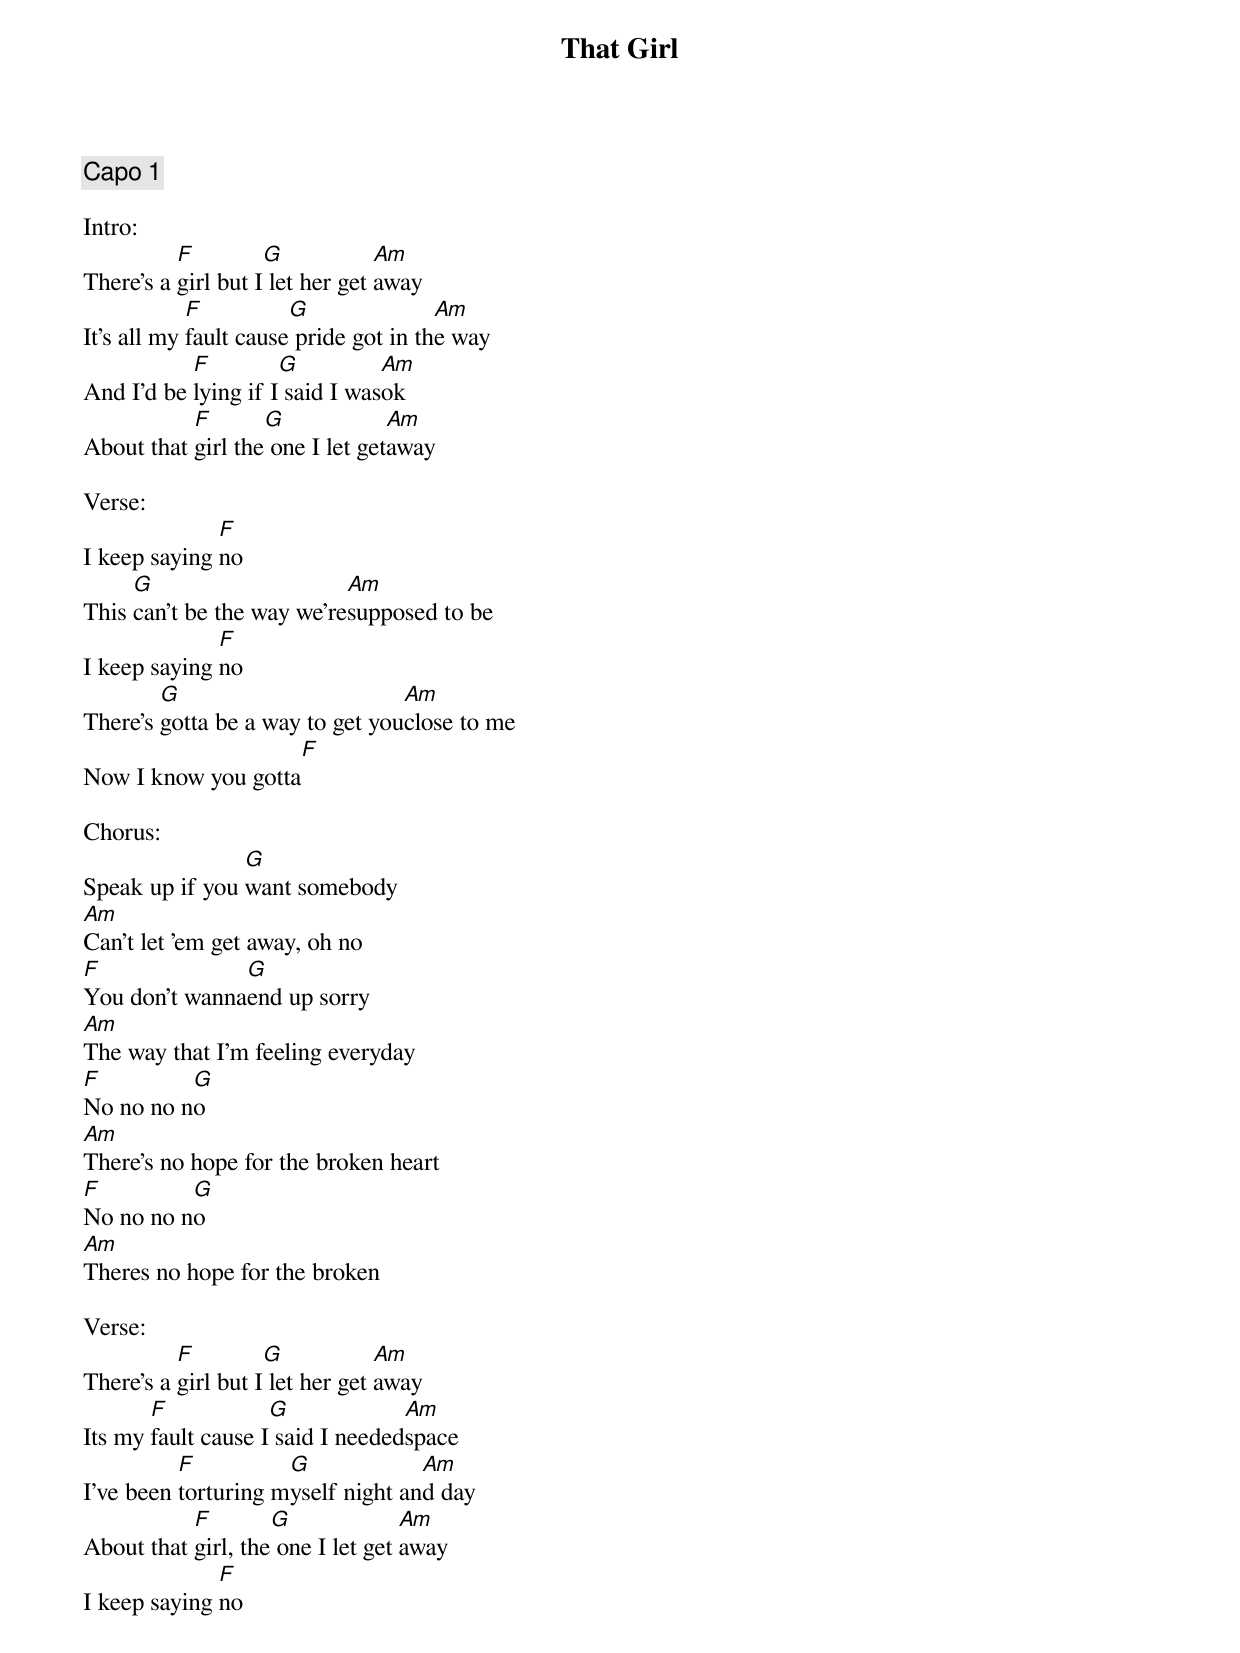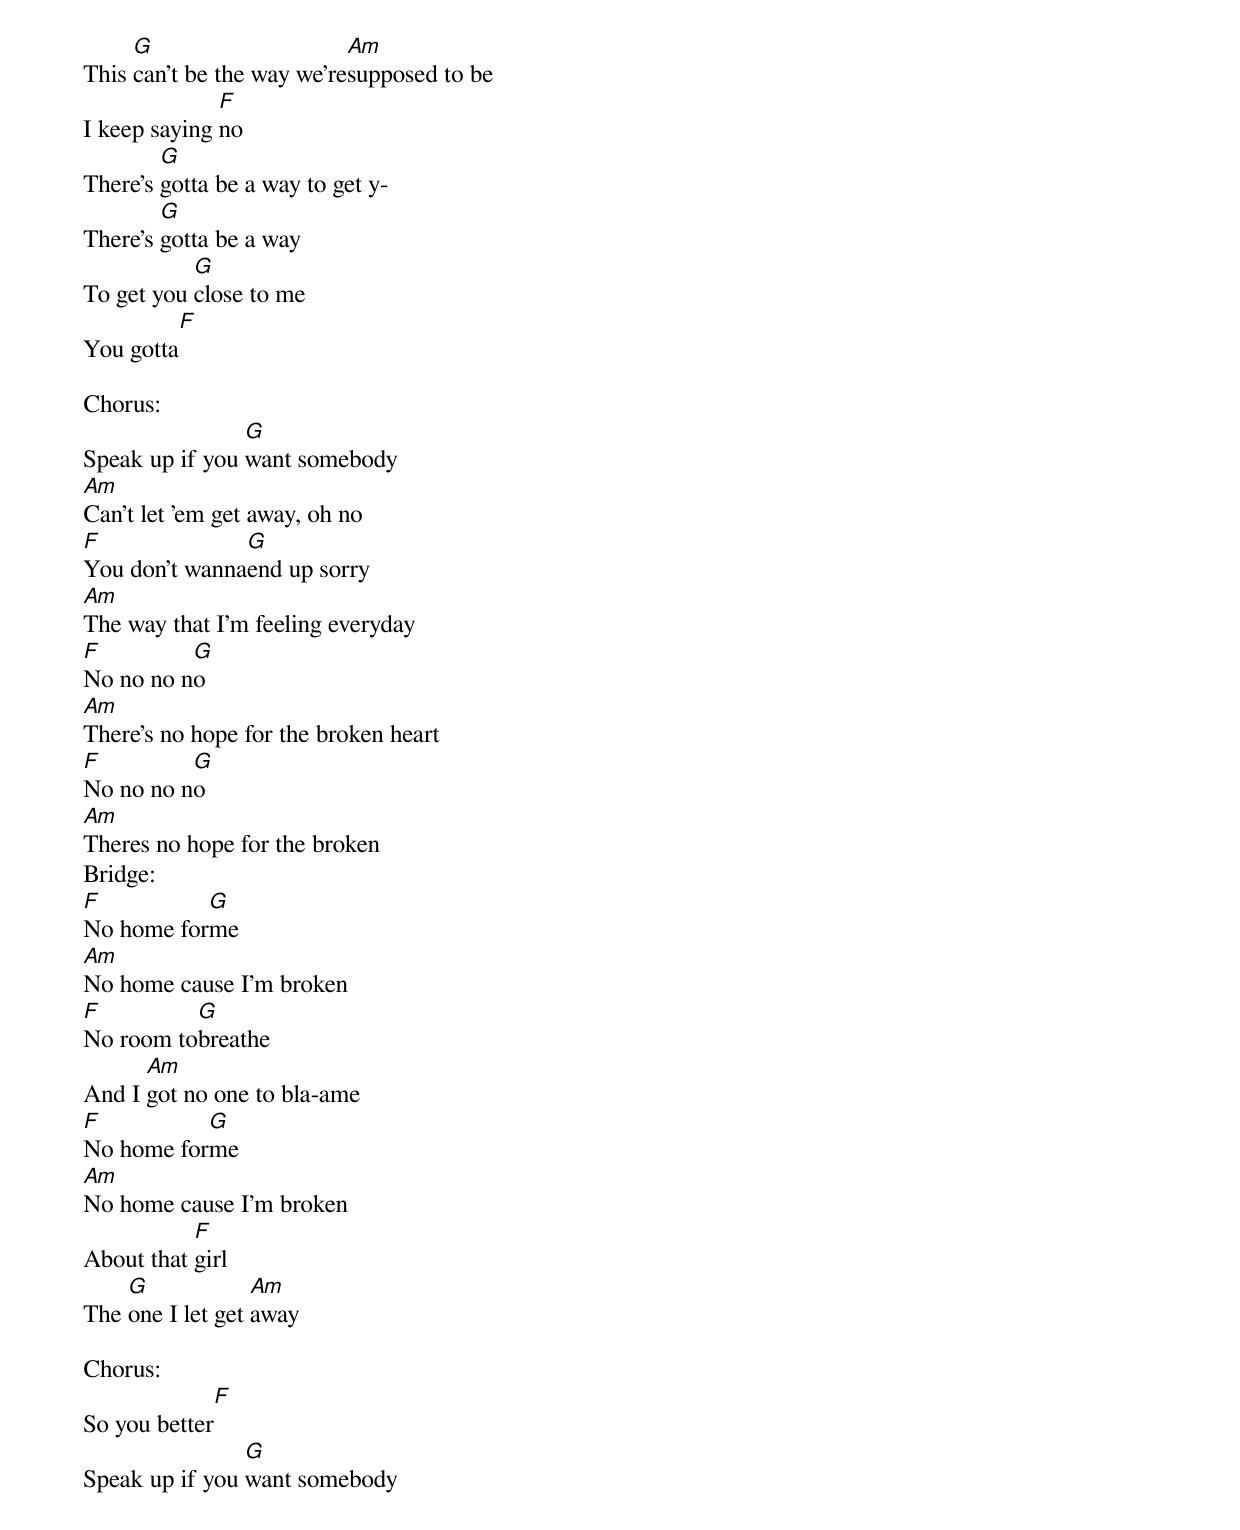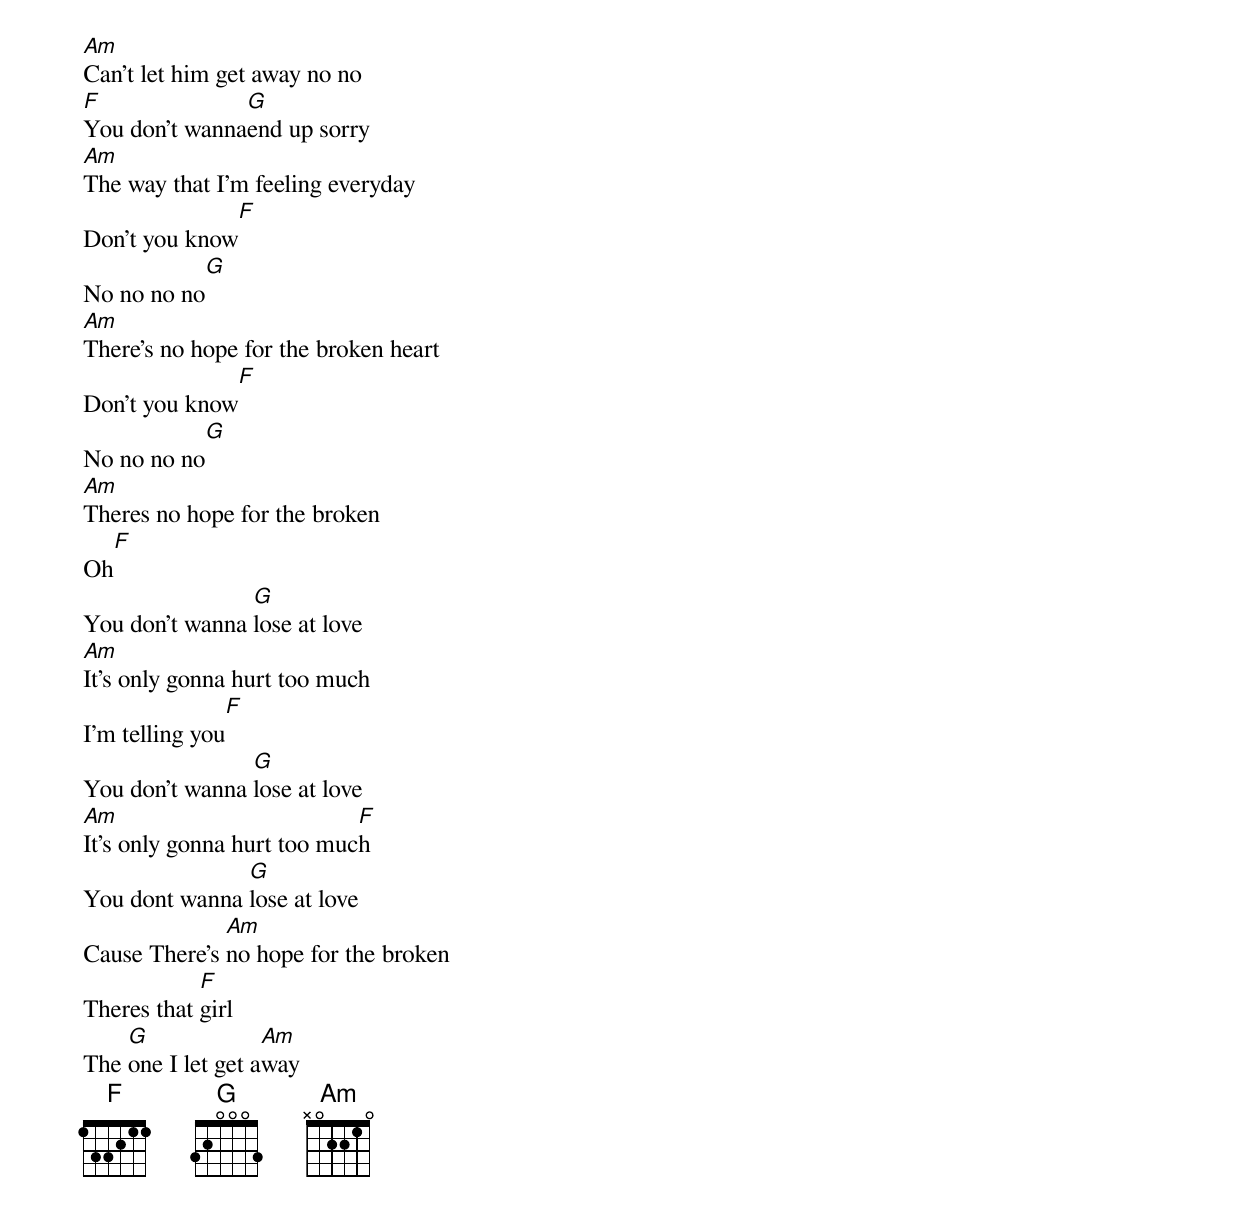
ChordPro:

{title:That Girl}
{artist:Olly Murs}
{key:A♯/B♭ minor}
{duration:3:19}
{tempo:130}
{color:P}

{comment: Capo 1}

Intro:
There's a [F]girl but I[G] let her get [Am]away
It's all my [F]fault cause[G] pride got in th[Am]e way
And I'd be [F]lying if I[G] said I was[Am]ok
About that [F]girl the[G] one I let get[Am]away

Verse:
I keep saying [F]no
This [G]can't be the way we're[Am]supposed to be
I keep saying [F]no
There's [G]gotta be a way to get you[Am]close to me
Now I know you gotta[F]

Chorus:
Speak up if you [G]want somebody
[Am]Can't let 'em get away, oh no
[F]You don't wanna[G]end up sorry
[Am]The way that I'm feeling everyday
[F]No no no n[G]o
[Am]There's no hope for the broken heart
[F]No no no n[G]o
[Am]Theres no hope for the broken

Verse:
There's a [F]girl but I[G] let her get [Am]away
Its my [F]fault cause I[G] said I needed[Am]space
I've been [F]torturing m[G]yself night an[Am]d day
About that [F]girl, the[G] one I let get [Am]away
I keep saying [F]no
This [G]can't be the way we're[Am]supposed to be
I keep saying [F]no
There's [G]gotta be a way to get y-
There's [G]gotta be a way
To get you [G]close to me
You gotta[F]

Chorus:
Speak up if you [G]want somebody
[Am]Can't let 'em get away, oh no
[F]You don't wanna[G]end up sorry
[Am]The way that I'm feeling everyday
[F]No no no n[G]o
[Am]There's no hope for the broken heart
[F]No no no n[G]o
[Am]Theres no hope for the broken
Bridge:
[F]No home for[G]me
[Am]No home cause I'm broken
[F]No room to[G]breathe
And I [Am]got no one to bla-ame
[F]No home for[G]me
[Am]No home cause I'm broken
About that [F]girl
The [G]one I let get [Am]away

Chorus:
So you better[F]
Speak up if you [G]want somebody
[Am]Can't let him get away no no
[F]You don't wanna[G]end up sorry
[Am]The way that I'm feeling everyday
Don't you know[F]
No no no no[G]
[Am]There's no hope for the broken heart
Don't you know[F]
No no no no[G]
[Am]Theres no hope for the broken
Oh[F]
You don't wanna [G]lose at love
[Am]It's only gonna hurt too much
I'm telling you[F]
You don't wanna [G]lose at love
[Am]It's only gonna hurt too muc[F]h
You dont wanna [G]lose at love
Cause There's [Am]no hope for the broken
Theres that [F]girl
The [G]one I let get a[Am]way
